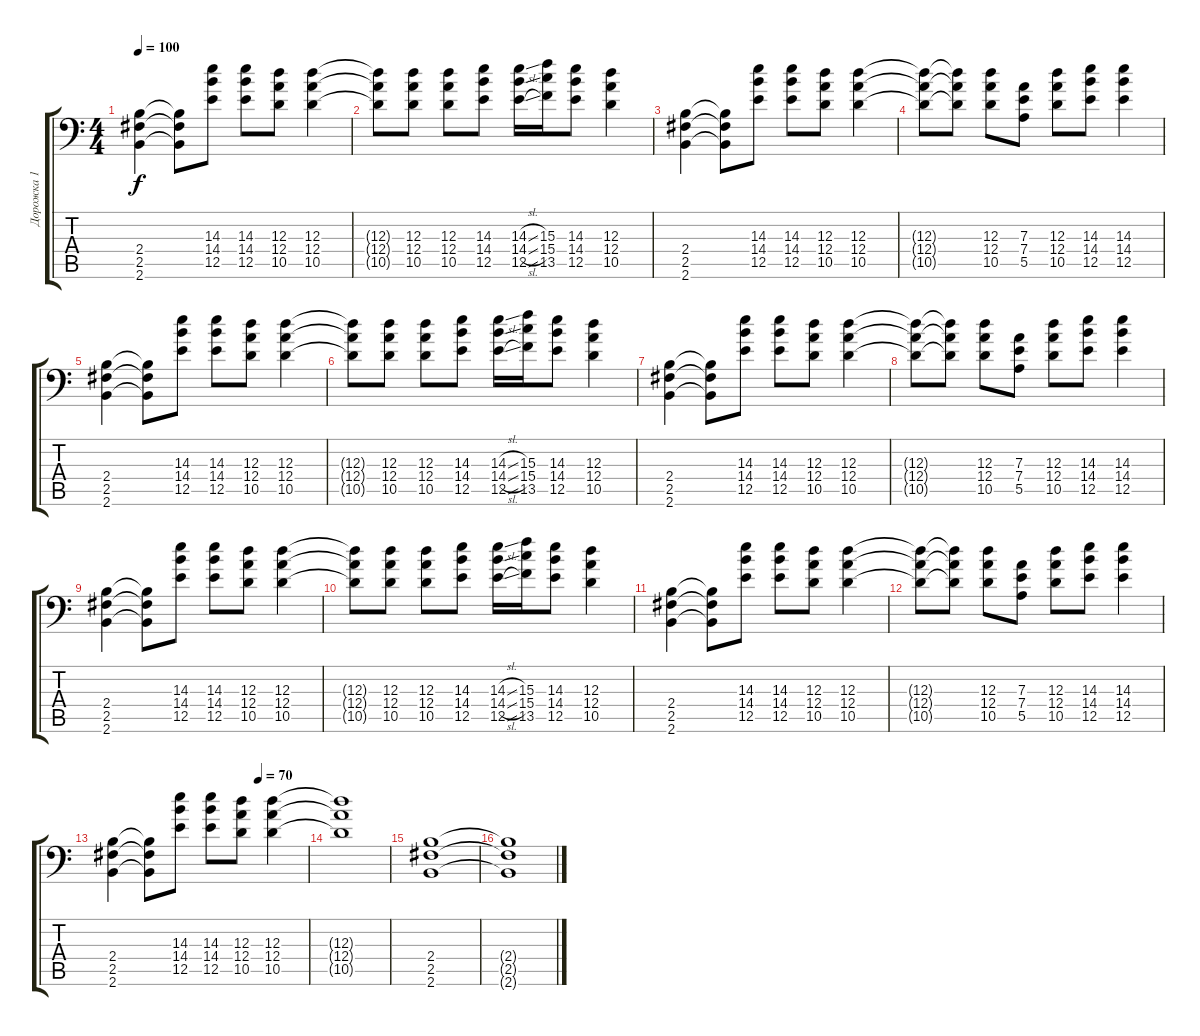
\track ("Дорожка 1" "Дорожка 1") {instrument distortionguitar}
\staff {score tabs}
\tuning (B3 Gb3 D3 A2 E2 A1) {hide}
\ts (4 4)
\tempo 100
\clef f4
\ks c
(2.4 2.5 2.6).4{dy f} (2.4{t} 2.5{t} 2.6{t}).8 (14.3 14.4 12.5).8 (14.3 14.4 12.5).8 (12.3 12.4 10.5).8 (12.3 12.4 10.5).4 |
(12.3{t} 12.4{t} 10.5{t}).8 (12.3 12.4 10.5).8 (12.3 12.4 10.5).8 (14.3 14.4 12.5).8 (14.3{sl} 14.4{sl} 12.5{sl}).16 (15.3 15.4 13.5).16 (14.3 14.4 12.5).8 (12.3 12.4 10.5).4 |
(2.4 2.5 2.6).4 (2.4{t} 2.5{t} 2.6{t}).8 (14.3 14.4 12.5).8 (14.3 14.4 12.5).8 (12.3 12.4 10.5).8 (12.3 12.4 10.5).4 |
(12.3{t} 12.4{t} 10.5{t}).8 (12.3{t} 12.4{t} 10.5{t}).8 (12.3 12.4 10.5).8 (7.3 7.4 5.5).8 (12.3 12.4 10.5).8 (14.3 14.4 12.5).8 (14.3 14.4 12.5).4 |
(2.4 2.5 2.6).4 (2.4{t} 2.5{t} 2.6{t}).8 (14.3 14.4 12.5).8 (14.3 14.4 12.5).8 (12.3 12.4 10.5).8 (12.3 12.4 10.5).4 |
(12.3{t} 12.4{t} 10.5{t}).8 (12.3 12.4 10.5).8 (12.3 12.4 10.5).8 (14.3 14.4 12.5).8 (14.3{sl} 14.4{sl} 12.5{sl}).16 (15.3 15.4 13.5).16 (14.3 14.4 12.5).8 (12.3 12.4 10.5).4 |
(2.4 2.5 2.6).4 (2.4{t} 2.5{t} 2.6{t}).8 (14.3 14.4 12.5).8 (14.3 14.4 12.5).8 (12.3 12.4 10.5).8 (12.3 12.4 10.5).4 |
(12.3{t} 12.4{t} 10.5{t}).8 (12.3{t} 12.4{t} 10.5{t}).8 (12.3 12.4 10.5).8 (7.3 7.4 5.5).8 (12.3 12.4 10.5).8 (14.3 14.4 12.5).8 (14.3 14.4 12.5).4 |
(2.4 2.5 2.6).4 (2.4{t} 2.5{t} 2.6{t}).8 (14.3 14.4 12.5).8 (14.3 14.4 12.5).8 (12.3 12.4 10.5).8 (12.3 12.4 10.5).4 |
(12.3{t} 12.4{t} 10.5{t}).8 (12.3 12.4 10.5).8 (12.3 12.4 10.5).8 (14.3 14.4 12.5).8 (14.3{sl} 14.4{sl} 12.5{sl}).16 (15.3 15.4 13.5).16 (14.3 14.4 12.5).8 (12.3 12.4 10.5).4 |
(2.4 2.5 2.6).4 (2.4{t} 2.5{t} 2.6{t}).8 (14.3 14.4 12.5).8 (14.3 14.4 12.5).8 (12.3 12.4 10.5).8 (12.3 12.4 10.5).4 |
(12.3{t} 12.4{t} 10.5{t}).8 (12.3{t} 12.4{t} 10.5{t}).8 (12.3 12.4 10.5).8 (7.3 7.4 5.5).8 (12.3 12.4 10.5).8 (14.3 14.4 12.5).8 (14.3 14.4 12.5).4 |
\tempo (70 0.75)
(2.4 2.5 2.6).4 (2.4{t} 2.5{t} 2.6{t}).8 (14.3 14.4 12.5).8 (14.3 14.4 12.5).8 (12.3 12.4 10.5).8 (12.3 12.4 10.5).4 |
(12.3{t} 12.4{t} 10.5{t}).1 |
(2.4 2.5 2.6).1 |
(2.4{t} 2.5{t} 2.6{t}).1
